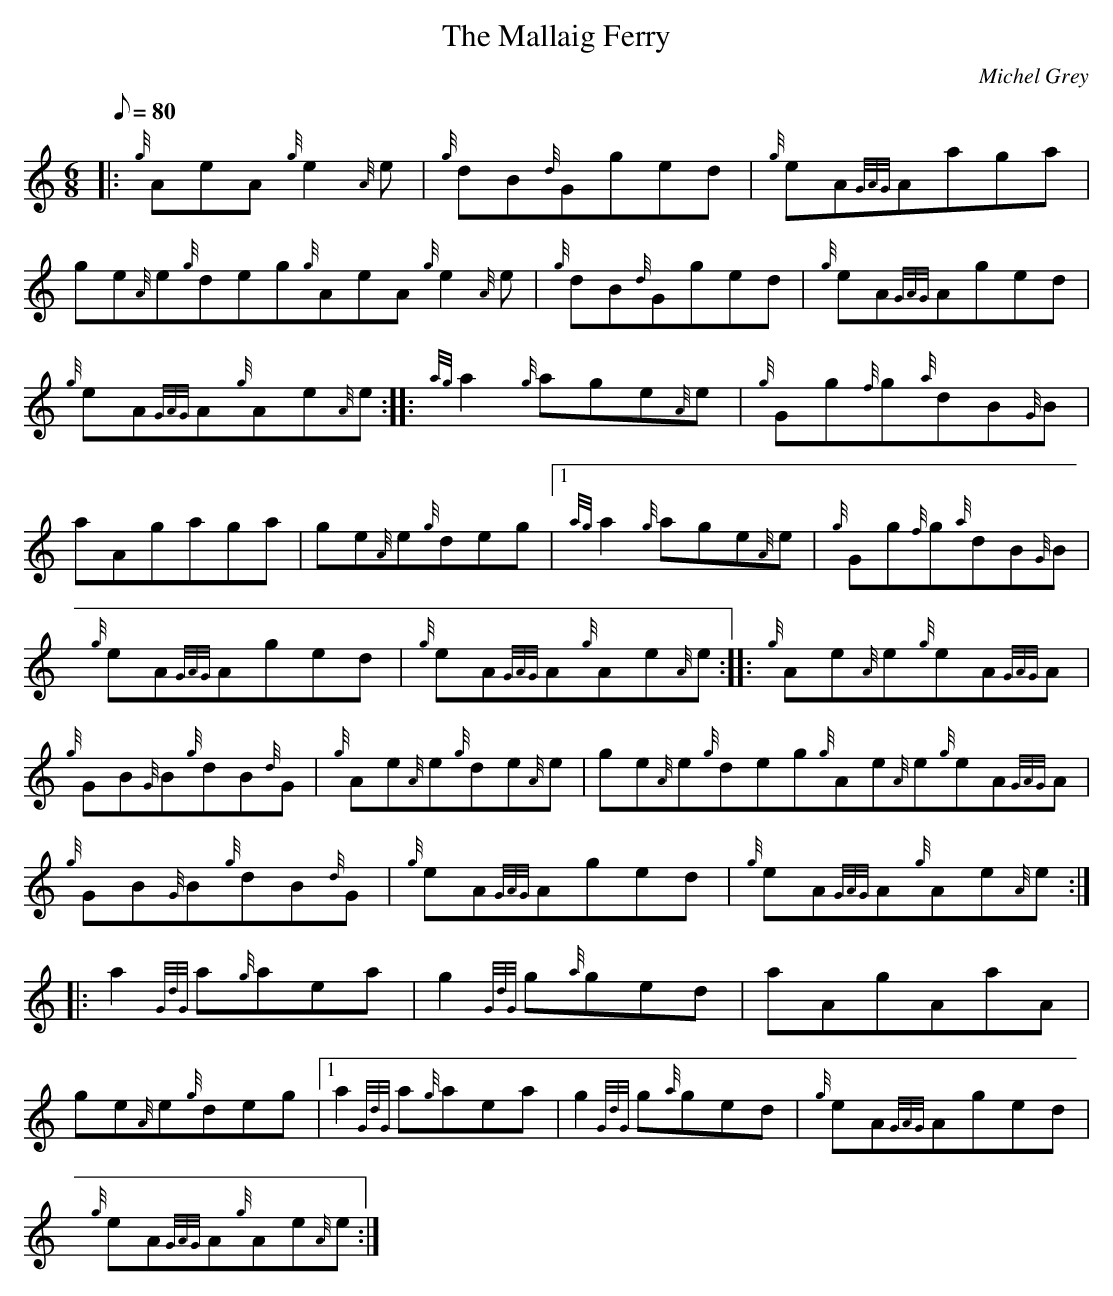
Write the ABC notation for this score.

X:1
T:The Mallaig Ferry
M:6/8
L:1/8
Q:80
C:Michel Grey
K:HP
|: {g}AeA{g}e2{A}e | \
{g}dB{d}Gged | \
{g}eA{GAG}Aaga |
ge{A}e{g}deg{g}AeA{g}e2{A}e | \
{g}dB{d}Gged | \
{g}eA{GAG}Aged |
{g}eA{GAG}A{g}Ae{A}e :: \
{ag}a2{g}age{A}e | \
{g}Gg{f}g{a}dB{G}B |
aAgaga | \
ge{A}e{g}deg|1 {ag}a2{g}age{A}e | \
{g}Gg{f}g{a}dB{G}B |
{g}eA{GAG}Aged | \
{g}eA{GAG}A{g}Ae{A}e :: \
{g}Ae{A}e{g}eA{GAG}A |
{g}GB{G}B{g}dB{d}G | \
{g}Ae{A}e{g}de{A}e | \
ge{A}e{g}deg{g}Ae{A}e{g}eA{GAG}A |
{g}GB{G}B{g}dB{d}G | \
{g}eA{GAG}Aged | \
{g}eA{GAG}A{g}Ae{A}e ::
a2{GdG}a{g}aea | \
g2{GdG}g{a}ged | \
aAgAaA |
ge{A}e{g}deg|1 a2{GdG}a{g}aea | \
g2{GdG}g{a}ged | \
{g}eA{GAG}Aged |
{g}eA{GAG}A{g}Ae{A}e :|
